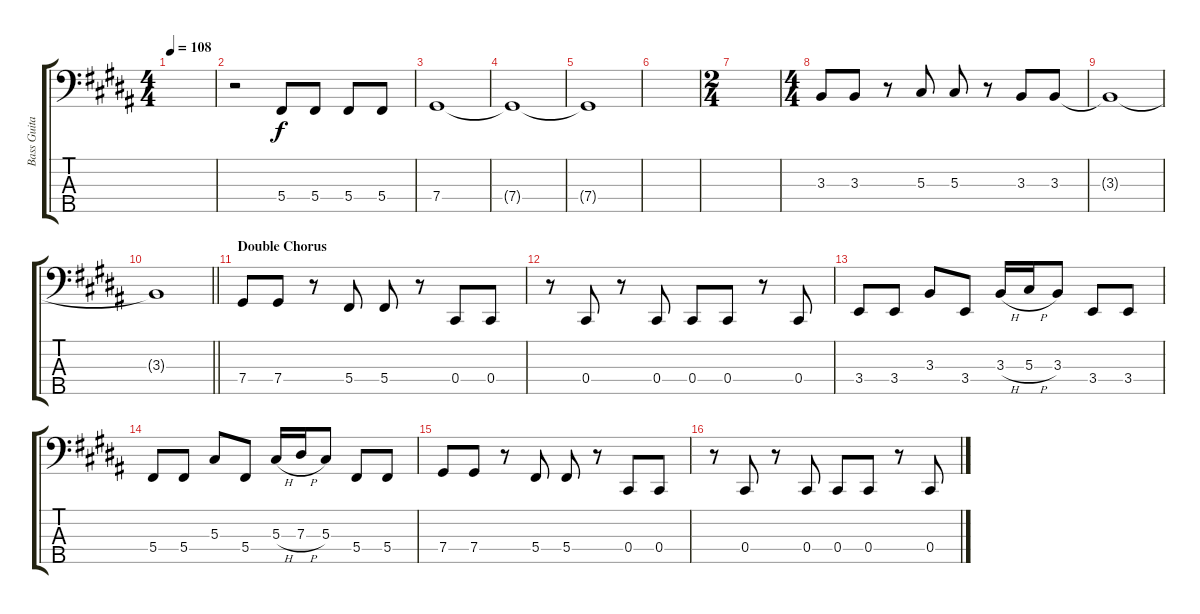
\track ("Bass Guitar" "Bass Guita") {instrument electricbassfinger}
\staff {score tabs}
\tuning (Gb2 Db2 Ab1 Db1 Ab0) {hide}
\ts (4 4)
\tempo 108
\clef f4
\ks b
|
r.2 5.4.8 5.4.8 5.4.8 5.4.8 |
7.4.1 |
7.4{t}.1 |
7.4{t}.1 |
|
\ts (2 4)
|
\ts (4 4)
3.3.8 3.3.8 r.8 5.3.8 5.3.8 r.8 3.3.8 3.3.8 |
3.3{t}.1 |
\barLineRight lightlight
3.3{t}.1 |
\section ("" "Double Chorus")
7.4.8 7.4.8 r.8 5.4.8 5.4.8 r.8 0.4.8 0.4.8 |
r.8 0.4.8 r.8 0.4.8 0.4.8 0.4.8 r.8 0.4.8 |
3.4.8 3.4.8 3.3.8 3.4.8 3.3{h}.16 5.3{h}.16 3.3.8 3.4.8 3.4.8 |
5.4.8 5.4.8 5.3.8 5.4.8 5.3{h}.16 7.3{h}.16 5.3.8 5.4.8 5.4.8 |
7.4.8 7.4.8 r.8 5.4.8 5.4.8 r.8 0.4.8 0.4.8 |
r.8 0.4.8 r.8 0.4.8 0.4.8 0.4.8 r.8 0.4.8
